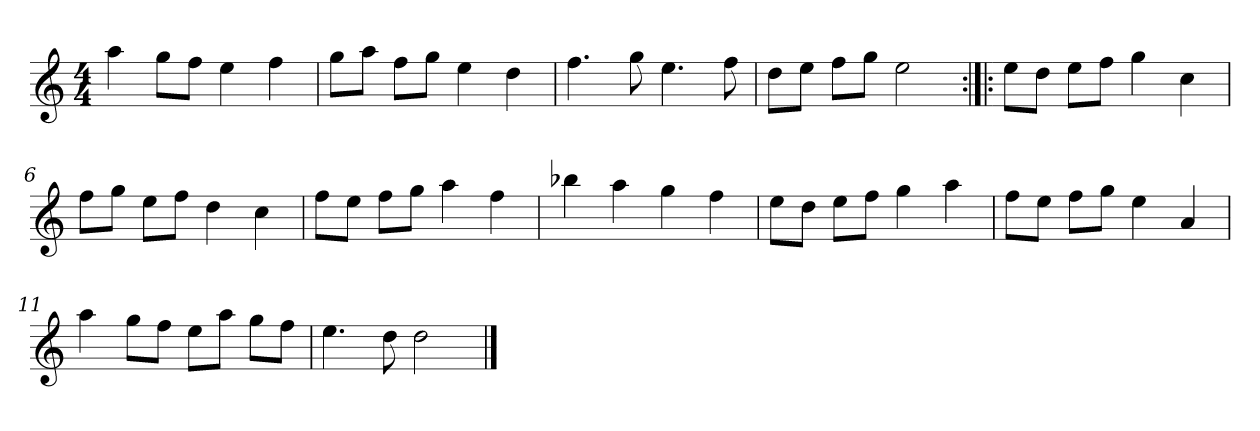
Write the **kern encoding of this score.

**kern
*part1
*staff1
*clefG2
*k[]
*D:dor
*M4/4
*MM120
=1
4aa
8gg\L
8ff\J
4ee
4ff
=2
8gg\L
8aa\J
8ff\L
8gg\J
4ee
4dd
=3
4.ff
8gg
4.ee
8ff
=4
8dd\L
8ee\J
8ff\L
8gg\J
2ee
=5:|!|:
8ee\L
8dd\J
8ee\L
8ff\J
4gg
4cc
=6
8ff\L
8gg\J
8ee\L
8ff\J
4dd
4cc
=7
8ff\L
8ee\J
8ff\L
8gg\J
4aa
4ff
=8
4bb-X
4aa
4gg
4ff
=9
8ee\L
8dd\J
8ee\L
8ff\J
4gg
4aa
=10
8ff\L
8ee\J
8ff\L
8gg\J
4ee
4a
=11
4aa
8gg\L
8ff\J
8ee\L
8aa\J
8gg\L
8ff\J
=12
4.ee
8dd
2dd
==
*-
